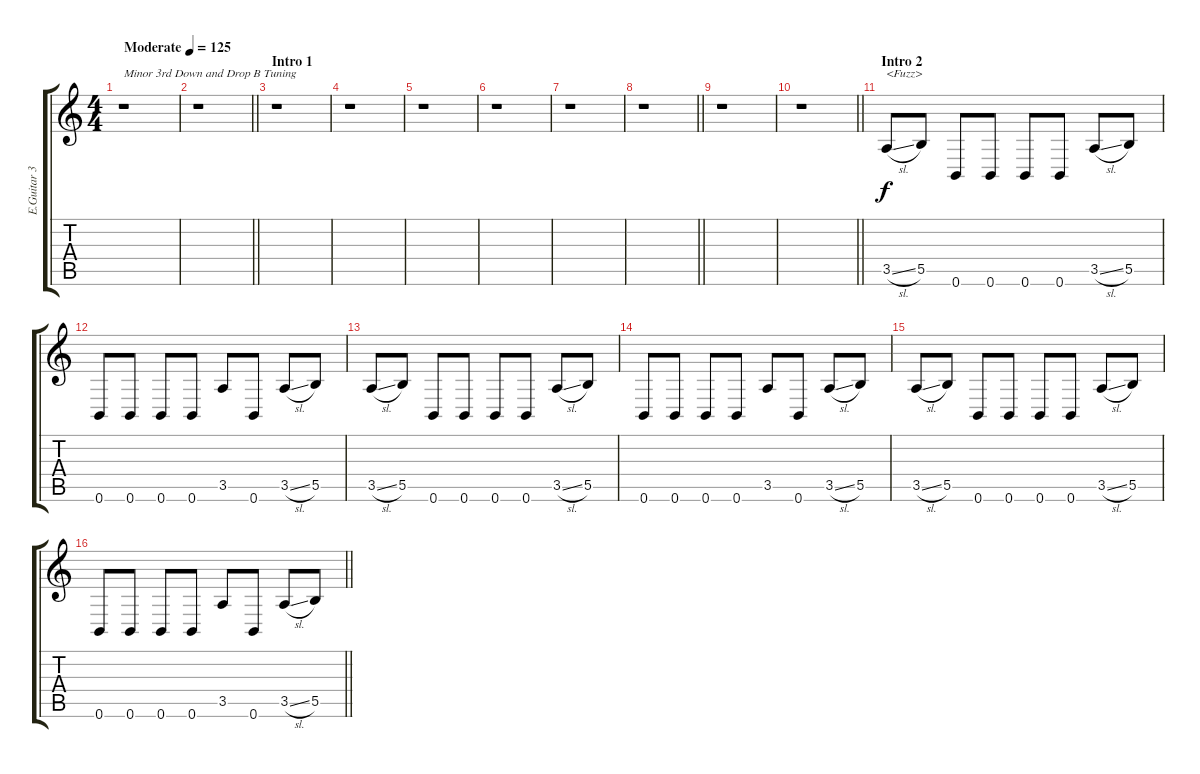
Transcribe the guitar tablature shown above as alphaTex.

\track ("E.Guitar 3" "E.Guitar 3") {instrument overdrivenguitar}
\staff {score tabs}
\tuning (Db4 Ab3 E3 B2 Gb2 B1) {hide}
\ts (4 4)
\tempo (125 "Moderate")
\clef g2
\ks c
r.1{txt "Minor 3rd Down and Drop B Tuning" dy f instrument overdrivenguitar} |
\barLineRight lightlight
r.1 |
\section ("" "Intro 1")
r.1 |
r.1 |
r.1 |
r.1 |
r.1 |
\barLineRight lightlight
r.1 |
r.1 |
\barLineRight lightlight
r.1 |
\section ("" "Intro 2")
3.5{sl}.8{txt "<Fuzz>"} 5.5.8 0.6.8 0.6.8 0.6.8 0.6.8 3.5{sl}.8 5.5.8 |
0.6.8 0.6.8 0.6.8 0.6.8 3.5.8 0.6.8 3.5{sl}.8 5.5.8 |
3.5{sl}.8 5.5.8 0.6.8 0.6.8 0.6.8 0.6.8 3.5{sl}.8 5.5.8 |
0.6.8 0.6.8 0.6.8 0.6.8 3.5.8 0.6.8 3.5{sl}.8 5.5.8 |
3.5{sl}.8 5.5.8 0.6.8 0.6.8 0.6.8 0.6.8 3.5{sl}.8 5.5.8 |
\barLineRight lightlight
0.6.8 0.6.8 0.6.8 0.6.8 3.5.8 0.6.8 3.5{sl}.8 5.5.8
